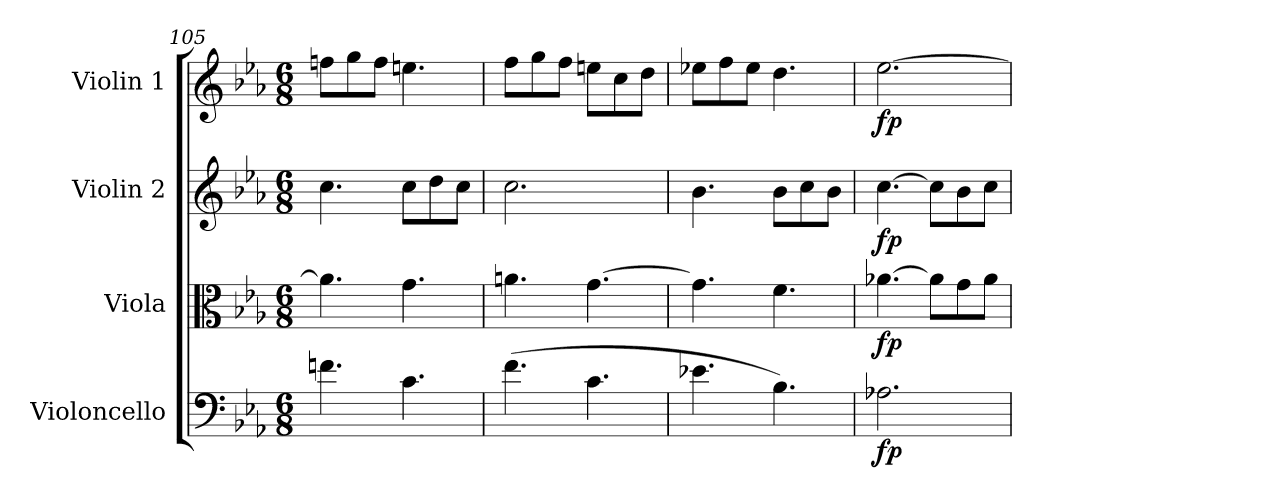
**kern	**dynam	**kern	**dynam	**kern	**dynam	**kern	**dynam
*part4	*part4	*part3	*part3	*part2	*part2	*part1	*part1
*staff4	*staff4	*staff3	*staff3	*staff2	*staff2	*staff1	*staff1
*I"Violoncello	*	*I"Viola	*	*I"Violin 2	*	*I"Violin 1	*
*I'Vc	*	*I'Vla	*	*I'Vln	*	*I'Vln	*
*clefF4	*	*clefC3	*	*clefG2	*	*clefG2	*
*k[b-e-a-]	*	*k[b-e-a-]	*	*k[b-e-a-]	*	*k[b-e-a-]	*
*M6/8	*	*M6/8	*	*M6/8	*	*M6/8	*
=105	=105	=105	=105	=105	=105	=105	=105
4.fn\	.	4.a\]	.	4.cc\	.	8ffn\L	.
.	.	.	.	.	.	8gg\	.
.	.	.	.	.	.	8ff\J	.
4.c\	.	4.g\	.	8cc\L	.	4.een\	.
.	.	.	.	8dd\	.	.	.
.	.	.	.	8cc\J	.	.	.
=106	=106	=106	=106	=106	=106	=106	=106
(>4.f\	.	4.an\	.	2.cc\	.	8ff\L	.
.	.	.	.	.	.	8gg\	.
.	.	.	.	.	.	8ff\J	.
4.c\	.	[4.g\	.	.	.	8een\L	.
.	.	.	.	.	.	8cc\	.
.	.	.	.	.	.	8dd\J	.
=107	=107	=107	=107	=107	=107	=107	=107
4.e-X\	.	4.g\]	.	4.b-\	.	8ee-X\L	.
.	.	.	.	.	.	8ff\	.
.	.	.	.	.	.	8ee-\J	.
4.B-\)	.	4.f\	.	8b-\L	.	4.dd\	.
.	.	.	.	8cc\	.	.	.
.	.	.	.	8b-\J	.	.	.
!!LO:PB:g=z
=108	=108	=108	=108	=108	=108	=108	=108
!	!LO:DY:b	!	!LO:DY:b	!	!LO:DY:b	!	!LO:DY:b
2.A-X\	fp	[4.a-X\	fp	[4.cc\	fp	[2.ee-\	fp
.	.	8a-\L]	.	8cc\L]	.	.	.
.	.	8g\	.	8b-\	.	.	.
.	.	8a-\J	.	8cc\J	.	.	.
=	=	=	=	=	=	=	=
*-	*-	*-	*-	*-	*-	*-	*-
